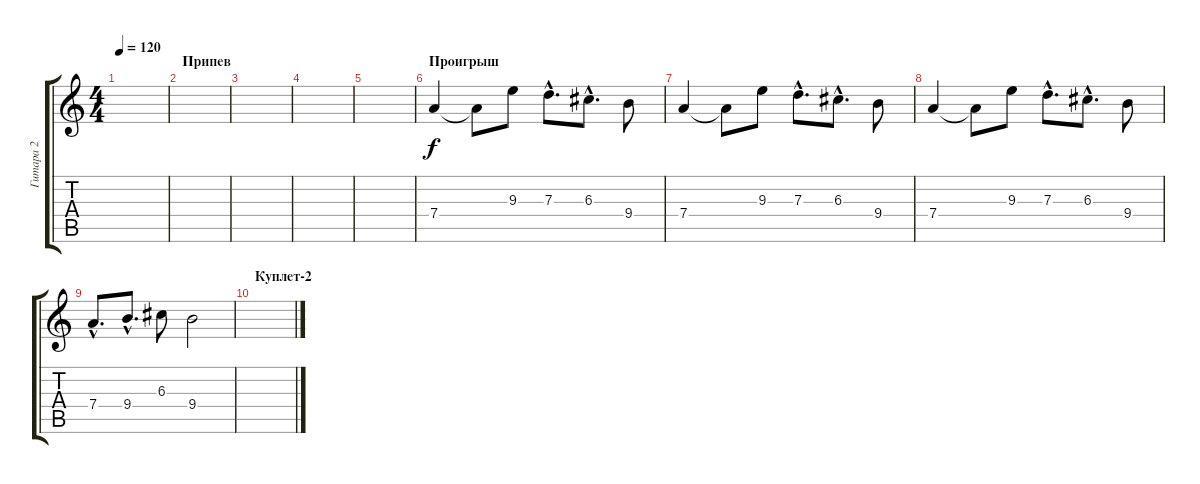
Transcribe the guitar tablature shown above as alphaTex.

\track ("Гитара 2" "Гитара 2") {instrument electricguitarclean}
\staff {score tabs}
\tuning (E4 B3 G3 D3 A2 E2) {hide}
\ts (4 4)
\tempo 120
\clef g2
\ks c
|
\section ("" "Припев")
|
|
|
|
\section ("" "Проигрыш")
7.4.4 7.4{t}.8 9.3.8 7.3{hac}.8{d} 6.3{hac}.8{d} 9.4.8 |
7.4.4 7.4{t}.8 9.3.8 7.3{hac}.8{d} 6.3{hac}.8{d} 9.4.8 |
7.4.4 7.4{t}.8 9.3.8 7.3{hac}.8{d} 6.3{hac}.8{d} 9.4.8 |
7.4{hac}.8{d} 9.4{hac}.8{d} 6.3.8 9.4.2 |
\section ("" "Куплет-2")
